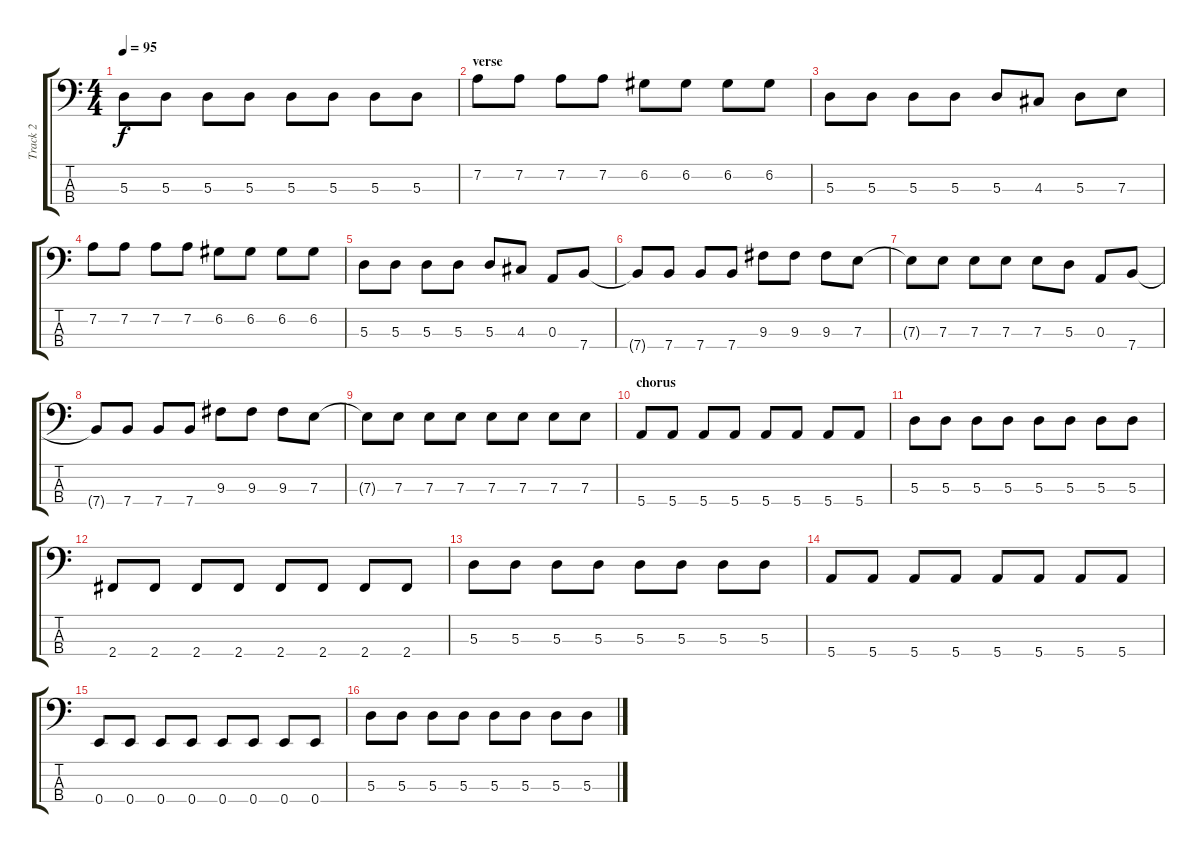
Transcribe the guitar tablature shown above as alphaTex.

\track ("Track 2" "Track 2") {instrument electricbassfinger}
\staff {score tabs}
\tuning (G2 D2 A1 E1) {hide}
\ts (4 4)
\tempo 95
\clef f4
\ks c
5.3.8{dy f} 5.3.8 5.3.8 5.3.8 5.3.8 5.3.8 5.3.8 5.3.8 |
\section ("" "verse")
7.2.8 7.2.8 7.2.8 7.2.8 6.2.8 6.2.8 6.2.8 6.2.8 |
5.3.8 5.3.8 5.3.8 5.3.8 5.3.8 4.3.8 5.3.8 7.3.8 |
7.2.8 7.2.8 7.2.8 7.2.8 6.2.8 6.2.8 6.2.8 6.2.8 |
5.3.8 5.3.8 5.3.8 5.3.8 5.3.8 4.3.8 0.3.8 7.4.8 |
7.4{t}.8 7.4.8 7.4.8 7.4.8 9.3.8 9.3.8 9.3.8 7.3.8 |
7.3{t}.8 7.3.8 7.3.8 7.3.8 7.3.8 5.3.8 0.3.8 7.4.8 |
7.4{t}.8 7.4.8 7.4.8 7.4.8 9.3.8 9.3.8 9.3.8 7.3.8 |
7.3{t}.8 7.3.8 7.3.8 7.3.8 7.3.8 7.3.8 7.3.8 7.3.8 |
\section ("" "chorus")
5.4.8 5.4.8 5.4.8 5.4.8 5.4.8 5.4.8 5.4.8 5.4.8 |
5.3.8 5.3.8 5.3.8 5.3.8 5.3.8 5.3.8 5.3.8 5.3.8 |
2.4.8 2.4.8 2.4.8 2.4.8 2.4.8 2.4.8 2.4.8 2.4.8 |
5.3.8 5.3.8 5.3.8 5.3.8 5.3.8 5.3.8 5.3.8 5.3.8 |
5.4.8 5.4.8 5.4.8 5.4.8 5.4.8 5.4.8 5.4.8 5.4.8 |
0.4.8 0.4.8 0.4.8 0.4.8 0.4.8 0.4.8 0.4.8 0.4.8 |
5.3.8 5.3.8 5.3.8 5.3.8 5.3.8 5.3.8 5.3.8 5.3.8
